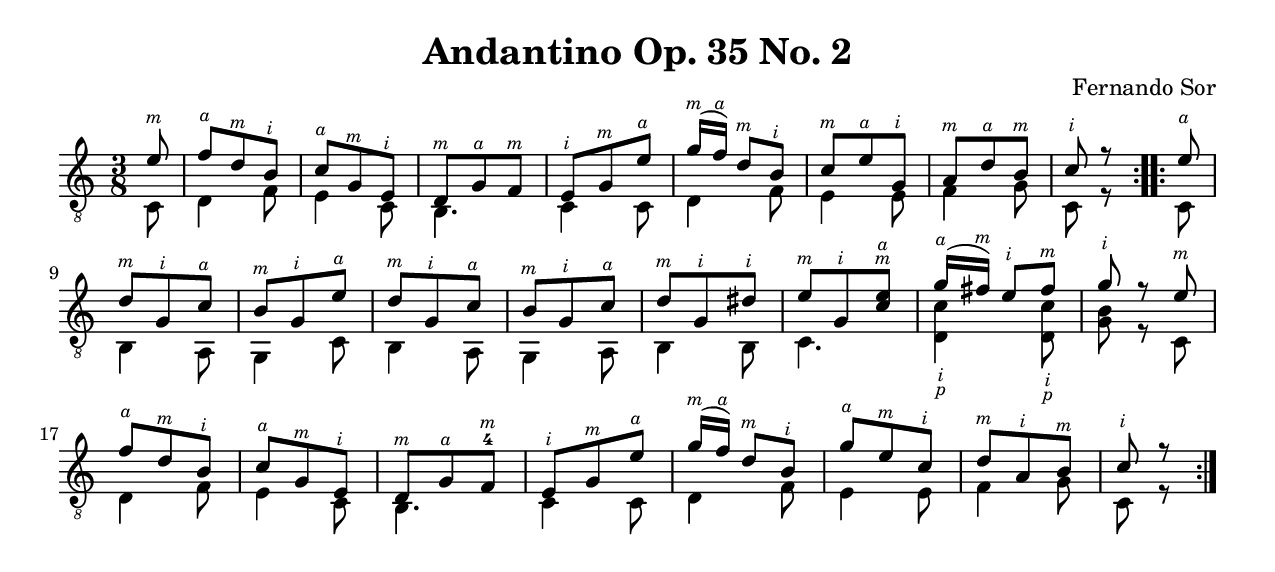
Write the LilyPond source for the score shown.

\version "2.18.2"
\include "style.ily"

\header {
  title = "Andantino Op. 35 No. 2"
  composer = "Fernando Sor"
}

{
  \clef "treble_8" \time 3/8 \key c \major 
  <<
    \relative c {
      \repeat volta 2 {
        \partial 8 e'8\M |
        %{1%} f\A d\M b\I | c\A g\M e\I | d\M g\A f\M | e\I g\M e'\A |
        %{5%} g16\M[( f\A)] d8\M b\I | c\M e\A g,\I | a\M d\A b\M | c\I r
      }
      \repeat volta 2 {
        e\A |
        \break
        %{9%} d\M g,\I c\A | b\M g\I e'\A | d\M g,\I c\A | b\M g\I c\A |
        %{13%} d\M g,\I ds'\I | e\M g,\I <e'\A c^\M> | g16\A[( fs\M)] e8\I fs\M | g\I r e\M |
        \break
        %{17%} f\A d\M b\I | c\A g\M e\I | d\M g\A f-4\M | e\I g\M e'\A |
        %{21%} g16\M[( f\A)] d8\M b\I | g'\A e\M c\I | d\M a\I b\M | c\I r
      }
    }
    \\
    \relative c {
      \partial 8 c8 |
      %{1%} d4 f8 | e4 c8 | b4. | c4 c8 |
      %{5%} d4 f8 | e4 e8 | f4 g8 | c,8 r c |
      %{9%} b4 a8 | g4 c8 | b4 a8 | g4 a 8 |
      %{13%} b4 b8 | c4. | <d_\P c'_\I>4 <d_\P c'_\I>8 | <g b> r8  c, | 
      %{17%} d4 f8 | e4 c8 | b4. | c4 c8 |
      %{21%} d4 f8 | e4 e8 | f4 g8 | c,8 r 
    }
  >>
}

%\markuplist { \override-lines #'(baseline-skip . 3) {
%  \vspace #1
%  \wordwrap {
%    From "SOR Complete Studies for Guitar" (Cherici). Notation slightly simplified in places.
%  }
%}
